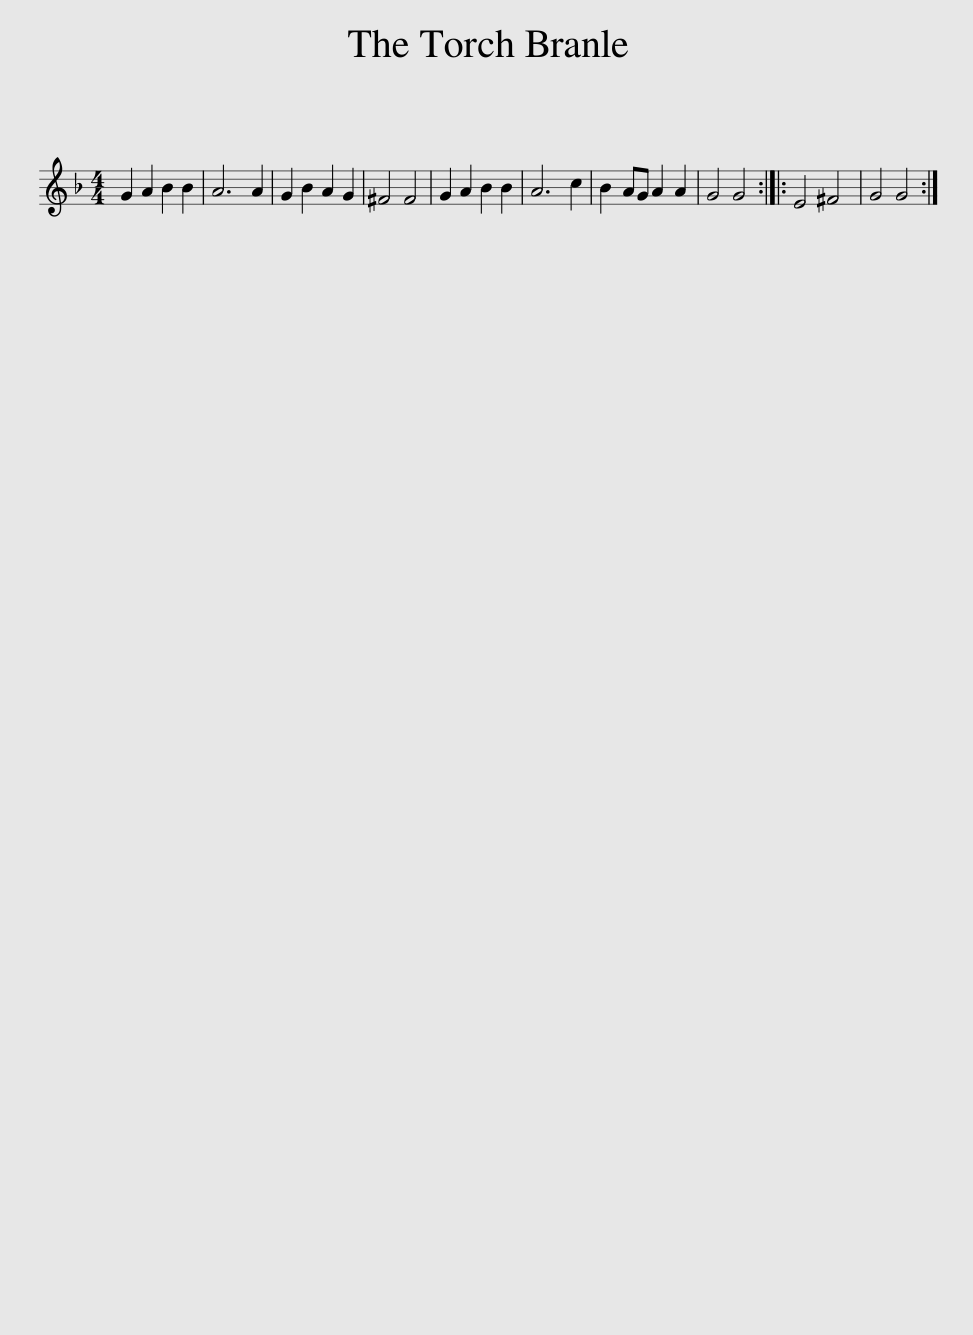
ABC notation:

X:1
L:1/8
M:4/4
I:linebreak $
K:F
V:1 treble
V:1
 G2 A2 B2 B2 | A6 A2 | G2 B2 A2 G2 | ^F4 F4 | G2 A2 B2 B2 | %5
 A6 c2 | B2 AG A2 A2 | G4 G4 :: E4 ^F4 | G4 G4 :| %10
